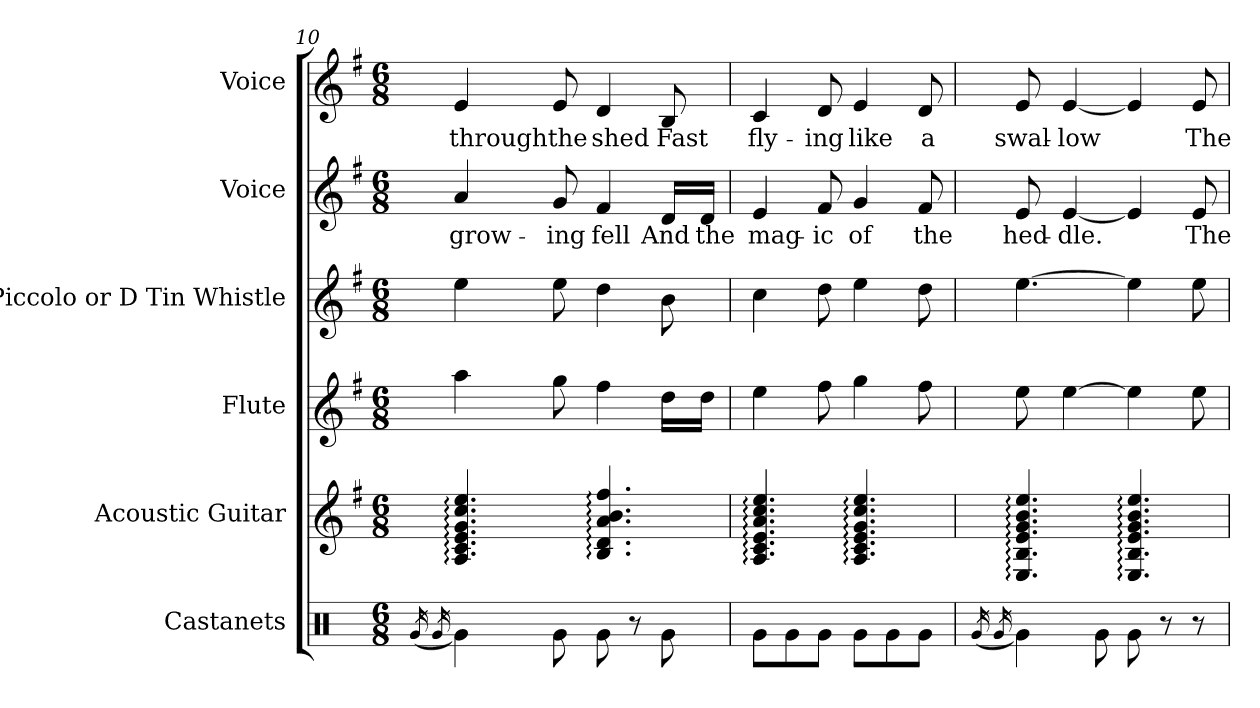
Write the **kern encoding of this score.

**kern	**kern	**kern	**kern	**kern	**text	**kern	**text
*part6	*part5	*part4	*part3	*part2	*part2	*part1	*part1
*staff6	*staff5	*staff4	*staff3	*staff2	*staff2	*staff1	*staff1
*I"Castanets	*I"Acoustic Guitar	*I"Flute	*I"Piccolo or   D Tin Whistle	*I"Voice	*	*I"Voice	*
*I'Cast.	*I'A. Gtr.	*I'Fl.	*I'Picc.	*I'Voice	*	*I'Voice	*
*clefX	*clefG2	*clefG2	*clefG2	*clefG2	*	*clefG2	*
*	*ITrd7c12	*	*ITrd-7c-12	*	*	*	*
*k[]	*k[f#]	*k[f#]	*k[f#]	*k[f#]	*	*k[f#]	*
*C:	*G:	*G:	*G:	*G:	*	*G:	*
*M6/8	*M6/8	*M6/8	*M6/8	*M6/8	*	*M6/8	*
=10	=10	=10	=10	=10	=10	=10	=10
(16qRgi/	.	.	.	.	.	.	.
16qRgi/	.	.	.	.	.	.	.
!	!	!	!	!	!LO:LY:b:color=#000000	!	!
!	!	!	!	!	!	!	!LO:LY:b:color=#000000
4Rgi\)	4.AAi/: 4.Ci: 4.Ei: 4.Gi: 4.ci: 4.ei:	4aai\	4eeei\	4ai/	grow-	4ei/	through
!	!	!	!	!	!LO:LY:b:color=#000000	!	!
!	!	!	!	!	!	!	!LO:LY:b:color=#000000
8Rgi\	.	8ggi\	8eeei\	8gi/	-ing	8ei/	the
!	!	!	!	!	!LO:LY:b:color=#000000	!	!
!	!	!	!	!	!	!	!LO:LY:b:color=#000000
8Rgi\	4.BBi/: 4.Di: 4.Ai: 4.Bi: 4.f#i:	4ff#i\	4dddi\	4f#i/	fell	4di/	shed
8r	.	.	.	.	.	.	.
!	!	!	!	!	!LO:LY:b:color=#000000	!	!
!	!	!	!	!	!	!	!LO:LY:b:color=#000000
8Rgi\	.	16ddi\LL	8bbi\	16di/LL	And	8Bi/	Fast
!	!	!	!	!	!LO:LY:b:color=#000000	!	!
.	.	16ddi\JJ	.	16di/JJ	the	.	.
=11	=11	=11	=11	=11	=11	=11	=11
!	!	!	!	!	!LO:LY:b:color=#000000	!	!
!	!	!	!	!	!	!	!LO:LY:b:color=#000000
8Rgi\L	4.AAi/: 4.Ci: 4.Ei: 4.Ai: 4.ci: 4.ei:	4eei\	4ccci\	4ei/	mag-	4ci/	fly-
8Rgi\	.	.	.	.	.	.	.
!	!	!	!	!	!LO:LY:b:color=#000000	!	!
!	!	!	!	!	!	!	!LO:LY:b:color=#000000
8Rgi\J	.	8ff#i\	8dddi\	8f#i/	-ic	8di/	-ing
!	!	!	!	!	!LO:LY:b:color=#000000	!	!
!	!	!	!	!	!	!	!LO:LY:b:color=#000000
8Rgi\L	4.AAi/: 4.Ci: 4.Ei: 4.Gi: 4.ci: 4.ei:	4ggi\	4eeei\	4gi/	of	4ei/	like
8Rgi\	.	.	.	.	.	.	.
!	!	!	!	!	!LO:LY:b:color=#000000	!	!
!	!	!	!	!	!	!	!LO:LY:b:color=#000000
8Rgi\J	.	8ff#i\	8dddi\	8f#i/	the	8di/	a
!!LO:PB:g=z
=12	=12	=12	=12	=12	=12	=12	=12
(16qRgi/	.	.	.	.	.	.	.
16qRgi/	.	.	.	.	.	.	.
!	!	!	!	!	!LO:LY:b:color=#000000	!	!
!	!	!	!	!	!	!	!LO:LY:b:color=#000000
4Rgi\)	4.EEi/: 4.BBi: 4.Ei: 4.Gi: 4.Bi: 4.ei:	8eei\	[4.eeei\	8ei/	hed-	8ei/	swal-
!	!	!	!	!	!LO:LY:b:color=#000000	!	!
!	!	!	!	!	!	!	!LO:LY:b:color=#000000
.	.	[4eei\	.	[4ei/	-dle.	[4ei/	-low
8Rgi\	.	.	.	.	.	.	.
8Rgi\	4.EEi/: 4.BBi: 4.Ei: 4.Gi: 4.Bi: 4.ei:	4eei\]	4eeei\]	4ei/]	.	4ei/]	.
8r	.	.	.	.	.	.	.
!	!	!	!	!	!LO:LY:b:color=#000000	!	!
!	!	!	!	!	!	!	!LO:LY:b:color=#000000
8r	.	8eei\	8eeei\	8ei/	The	8ei/	The
=	=	=	=	=	=	=	=
*-	*-	*-	*-	*-	*-	*-	*-
